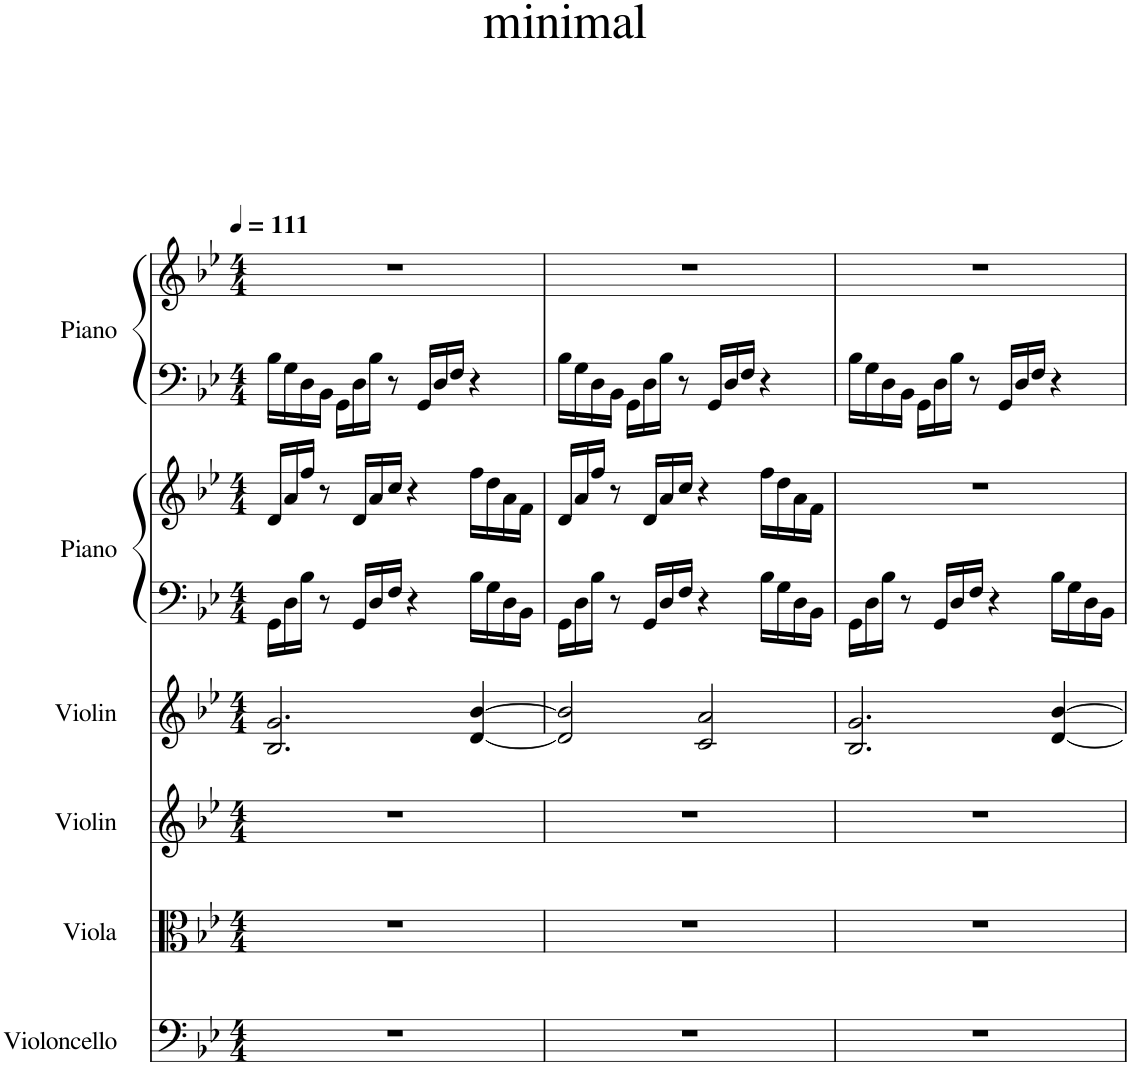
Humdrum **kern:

**kern	**kern	**kern	**kern	**kern	**kern	**kern	**kern
*part6	*part5	*part4	*part3	*part2	*part2	*part1	*part1
*staff8	*staff7	*staff6	*staff5	*staff4	*staff3	*staff2	*staff1
*I"Violoncello	*I"Viola	*I"Violin	*I"Violin	*I"Piano	*	*I"Piano	*
*I'Vc.	*I'Vla.	*I'Vln.	*I'Vln.	*I'Pno.	*	*I'Pno.	*
*clefF4	*clefC3	*clefG2	*clefG2	*clefF4	*clefG2	*clefF4	*clefG2
*k[b-e-]	*k[b-e-]	*k[b-e-]	*k[b-e-]	*k[b-e-]	*k[b-e-]	*k[b-e-]	*k[b-e-]
*M4/4	*M4/4	*M4/4	*M4/4	*M4/4	*M4/4	*M4/4	*M4/4
*MM111	*MM111	*MM111	*MM111	*MM111	*MM111	*MM111	*MM111
=1	=1	=1	=1	=1	=1	=1	=1
1r	1r	1r	2.B-/ 2.g/	16GG\LL	16d/LL	16B-\LL	1r
.	.	.	.	16D\	16a/	16G\	.
.	.	.	.	16B-\JJ	16ff/JJ	16D\	.
.	.	.	.	8r	8r	16BB-\JJ	.
.	.	.	.	.	.	16GG\LL	.
.	.	.	.	16GG/LL	16d/LL	16D\	.
.	.	.	.	16D/	16a/	16B-\JJ	.
.	.	.	.	16F/JJ	16cc/JJ	8r	.
.	.	.	.	4r	4r	.	.
.	.	.	.	.	.	16GG/LL	.
.	.	.	.	.	.	16D/	.
.	.	.	.	.	.	16F/JJ	.
.	.	.	[4d/ [4b-/	16B-\LL	16ff\LL	4r	.
.	.	.	.	16G\	16dd\	.	.
.	.	.	.	16D\	16a\	.	.
.	.	.	.	16BB-\JJ	16f\JJ	.	.
=2	=2	=2	=2	=2	=2	=2	=2
1r	1r	1r	2d/] 2b-/]	16GG\LL	16d/LL	16B-\LL	1r
.	.	.	.	16D\	16a/	16G\	.
.	.	.	.	16B-\JJ	16ff/JJ	16D\	.
.	.	.	.	8r	8r	16BB-\JJ	.
.	.	.	.	.	.	16GG\LL	.
.	.	.	.	16GG/LL	16d/LL	16D\	.
.	.	.	.	16D/	16a/	16B-\JJ	.
.	.	.	.	16F/JJ	16cc/JJ	8r	.
.	.	.	2c/ 2a/	4r	4r	.	.
.	.	.	.	.	.	16GG/LL	.
.	.	.	.	.	.	16D/	.
.	.	.	.	.	.	16F/JJ	.
.	.	.	.	16B-\LL	16ff\LL	4r	.
.	.	.	.	16G\	16dd\	.	.
.	.	.	.	16D\	16a\	.	.
.	.	.	.	16BB-\JJ	16f\JJ	.	.
=3	=3	=3	=3	=3	=3	=3	=3
1r	1r	1r	2.B-/ 2.g/	16GG\LL	1r	16B-\LL	1r
.	.	.	.	16D\	.	16G\	.
.	.	.	.	16B-\JJ	.	16D\	.
.	.	.	.	8r	.	16BB-\JJ	.
.	.	.	.	.	.	16GG\LL	.
.	.	.	.	16GG/LL	.	16D\	.
.	.	.	.	16D/	.	16B-\JJ	.
.	.	.	.	16F/JJ	.	8r	.
.	.	.	.	4r	.	.	.
.	.	.	.	.	.	16GG/LL	.
.	.	.	.	.	.	16D/	.
.	.	.	.	.	.	16F/JJ	.
.	.	.	[4d/ [4b-/	16B-\LL	.	4r	.
.	.	.	.	16G\	.	.	.
.	.	.	.	16D\	.	.	.
.	.	.	.	16BB-\JJ	.	.	.
=	=	=	=	=	=	=	=
*-	*-	*-	*-	*-	*-	*-	*-
